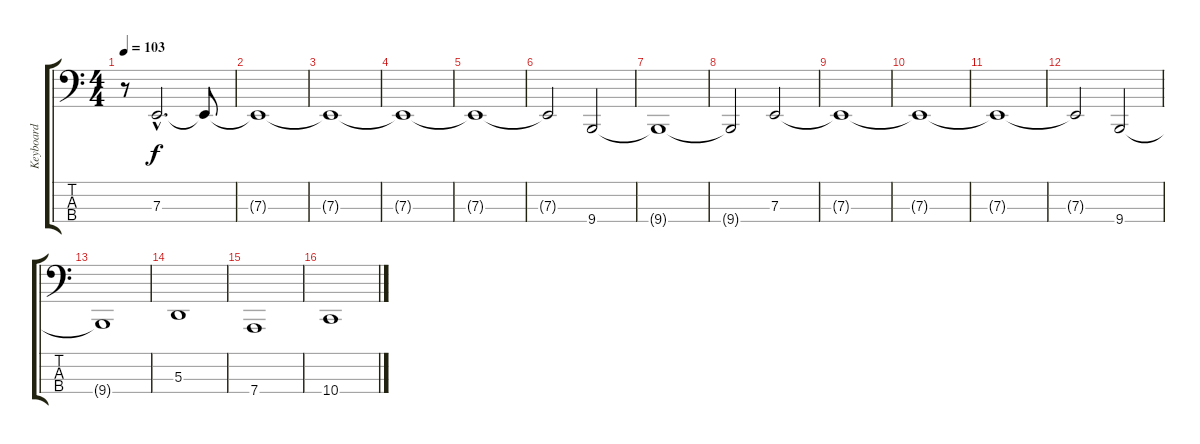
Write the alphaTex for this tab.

\track ("Keyboard" "Keyboard") {instrument stringensemble1}
\staff {score tabs}
\tuning (G2 D2 A1 D1) {hide}
\ts (4 4)
\tempo 103
\clef f4
\ks c
r.8{dy f volume 0 instrument stringensemble1} 7.3{hac}.2{d volume 13} 7.3{t}.8 |
7.3{t}.1 |
7.3{t}.1 |
7.3{t}.1 |
7.3{t}.1 |
7.3{t}.2 9.4.2 |
9.4{t}.1 |
9.4{t}.2 7.3.2 |
7.3{t}.1 |
7.3{t}.1 |
7.3{t}.1 |
7.3{t}.2 9.4.2 |
9.4{t}.1 |
5.3.1 |
7.4.1 |
10.4.1
